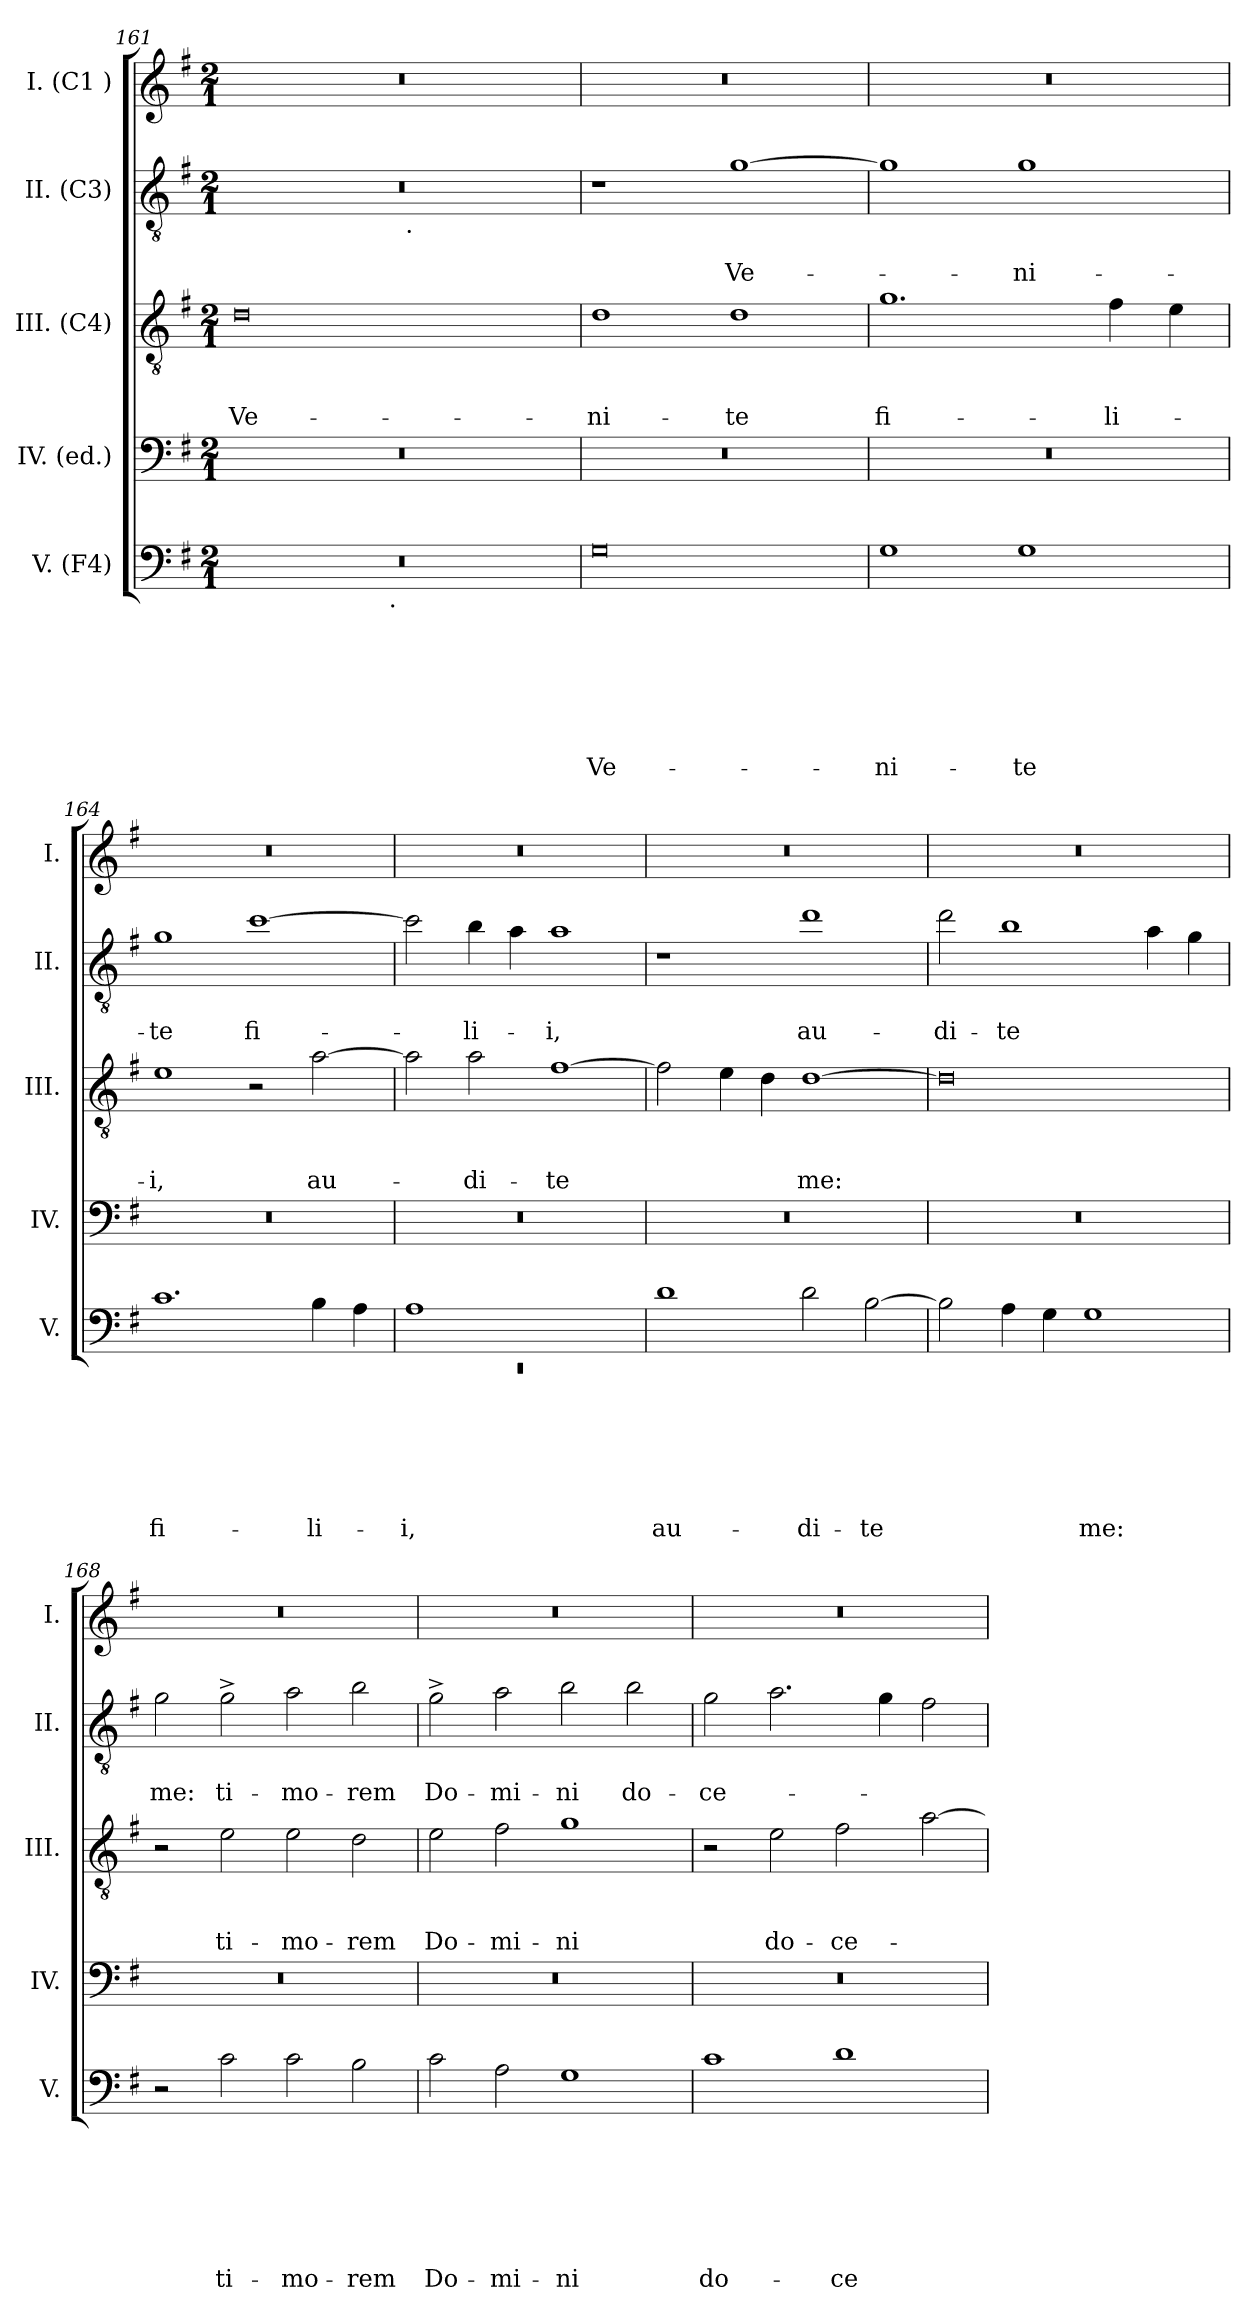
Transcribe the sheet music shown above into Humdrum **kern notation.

**kern	**text	**text	**text	**text	**text	**text	**text	**kern	**kern	**text	**text	**text	**kern	**text	**text	**kern
*part5	*part5	*part5	*part5	*part5	*part5	*part5	*part5	*part4	*part3	*part3	*part3	*part3	*part2	*part2	*part2	*part1
*staff5	*staff5	*staff5	*staff5	*staff5	*staff5	*staff5	*staff5	*staff4	*staff3	*staff3	*staff3	*staff3	*staff2	*staff2	*staff2	*staff1
*I"V. (F4)	*	*	*	*	*	*	*	*I"IV. (ed.)	*I"III. (C4)	*	*	*	*I"II. (C3)	*	*	*I"I. (C1 )
*I'V.	*	*	*	*	*	*	*	*I'IV.	*I'III.	*	*	*	*I'II.	*	*	*I'I.
!!LO:LB:g=z
*clefF4	*	*	*	*	*	*	*	*clefF4	*clefGv2	*	*	*	*clefGv2	*	*	*clefG2
*k[f#]	*	*	*	*	*	*	*	*k[f#]	*k[f#]	*	*	*	*k[f#]	*	*	*k[f#]
*G:	*	*	*	*	*	*	*	*G:	*G:	*	*	*	*G:	*	*	*G:
*M2/1	*	*	*	*	*	*	*	*M2/1	*M2/1	*	*	*	*M2/1	*	*	*M2/1
=161	=161	=161	=161	=161	=161	=161	=161	=161	=161	=161	=161	=161	=161	=161	=161	=161
!	!	!	!	!	!	!	!	!	!	!	!	!LO:LY:b:rj	!	!	!	!
*^	*	*	*	*	*	*	*	*	*	*	*	*	*^	*	*	*
0r	1ryy	.	.	.	.	.	.	.	0r	0d	.	.	Ve-	0r	1ryy	.	.	0r
.	32ryy	.	.	.	.	.	.	.	.	.	.	.	.	.	16ryy	.	.	.
!	!LO:TX:b:t=.	!	!	!	!	!	!	!	!	!	!	!	!	!	!	!	!	!
.	2ryy	.	.	.	.	.	.	.	.	.	.	.	.	.	.	.	.	.
!	!	!	!	!	!	!	!	!	!	!	!	!	!	!	!LO:TX:b:t=.	!	!	!
.	.	.	.	.	.	.	.	.	.	.	.	.	.	.	2...ryy	.	.	.
.	4...ryy	.	.	.	.	.	.	.	.	.	.	.	.	.	.	.	.	.
=162	=162	=162	=162	=162	=162	=162	=162	=162	=162	=162	=162	=162	=162	=162	=162	=162	=162	=162
!	!	!	!	!	!	!	!	!LO:LY:b:rj	!	!	!	!	!LO:LY:b	!	!	!	!	!
*v	*v	*	*	*	*	*	*	*	*	*	*	*	*	*v	*v	*	*	*
0G	.	.	.	.	.	.	Ve-	0r	1d	.	.	-ni-	1r	.	.	0r
!	!	!	!	!	!	!	!	!	!	!	!	!LO:LY:b	!	!	!LO:LY:b	!
.	.	.	.	.	.	.	.	.	1d	.	.	-te	[>1g	.	Ve-	.
=163	=163	=163	=163	=163	=163	=163	=163	=163	=163	=163	=163	=163	=163	=163	=163	=163
!	!	!	!	!	!	!	!LO:LY:b	!	!	!	!	!LO:LY:b	!	!	!	!
1G	.	.	.	.	.	.	-ni-	0r	1.g	.	.	fi-	1g]	.	.	0r
!	!	!	!	!	!	!	!LO:LY:b	!	!	!	!	!	!	!	!LO:LY:b	!
1G	.	.	.	.	.	.	-te	.	.	.	.	.	1g	.	-ni-	.
!	!	!	!	!	!	!	!	!	!	!	!	!LO:LY:b	!	!	!	!
.	.	.	.	.	.	.	.	.	4f#\	.	.	-li-	.	.	.	.
.	.	.	.	.	.	.	.	.	4e\	.	.	.	.	.	.	.
=164	=164	=164	=164	=164	=164	=164	=164	=164	=164	=164	=164	=164	=164	=164	=164	=164
!	!	!	!	!	!	!	!LO:LY:b	!	!	!	!	!LO:LY:b	!	!	!LO:LY:b	!
1.c	.	.	.	.	.	.	fi-	0r	1e	.	.	-i,	1g	.	-te	0r
!	!	!	!	!	!	!	!	!	!	!	!	!	!	!	!LO:LY:b	!
.	.	.	.	.	.	.	.	.	2r	.	.	.	[>1cc	.	fi-	.
!	!	!	!	!	!	!	!LO:LY:b	!	!	!	!	!LO:LY:b	!	!	!	!
4B\	.	.	.	.	.	.	-li-	.	[>2a\	.	.	au-	.	.	.	.
4A\	.	.	.	.	.	.	.	.	.	.	.	.	.	.	.	.
=165	=165	=165	=165	=165	=165	=165	=165	=165	=165	=165	=165	=165	=165	=165	=165	=165
*^	*	*	*	*	*	*	*	*	*	*	*	*	*	*	*	*
!	!LO:N:vis=1	!	!	!	!	!	!	!LO:LY:b	!	!	!	!	!	!	!	!	!
1A	0rEE	.	.	.	.	.	.	-i,	0r	2a\]	.	.	.	2cc\]	.	.	0r
!	!	!	!	!	!	!	!	!	!	!	!	!	!LO:LY:b	!	!	!LO:LY:b	!
.	.	.	.	.	.	.	.	.	.	2a\	.	.	-di-	4b\	.	-li-	.
.	.	.	.	.	.	.	.	.	.	.	.	.	.	4a\	.	.	.
!	!	!	!	!	!	!	!	!	!	!	!	!	!LO:LY:b	!	!	!LO:LY:b	!
1ryy	.	.	.	.	.	.	.	.	.	[>1f#	.	.	-te	1a	.	-i,	.
*v	*v	*	*	*	*	*	*	*	*	*	*	*	*	*	*	*	*
=166	=166	=166	=166	=166	=166	=166	=166	=166	=166	=166	=166	=166	=166	=166	=166	=166
!	!	!	!	!	!	!	!LO:LY:b	!	!	!	!	!	!	!	!	!
1d	.	.	.	.	.	.	au-	0r	2f#\]	.	.	.	1r	.	.	0r
.	.	.	.	.	.	.	.	.	4e\	.	.	.	.	.	.	.
.	.	.	.	.	.	.	.	.	4d\	.	.	.	.	.	.	.
!	!	!	!	!	!	!	!LO:LY:b	!	!	!	!	!LO:LY:b	!	!	!LO:LY:b	!
2d\	.	.	.	.	.	.	-di-	.	[>1d	.	.	me:	1dd	.	au-	.
!	!	!	!	!	!	!	!LO:LY:b	!	!	!	!	!	!	!	!	!
[>2B\	.	.	.	.	.	.	-te	.	.	.	.	.	.	.	.	.
!!LO:PB:g=z
=167	=167	=167	=167	=167	=167	=167	=167	=167	=167	=167	=167	=167	=167	=167	=167	=167
!	!	!	!	!	!	!	!	!	!	!	!	!	!	!	!LO:LY:b	!
2B\]	.	.	.	.	.	.	.	0r	0d]	.	.	.	2dd\	.	-di-	0r
!	!	!	!	!	!	!	!	!	!	!	!	!	!	!	!LO:LY:b	!
4A\	.	.	.	.	.	.	.	.	.	.	.	.	1b	.	-te	.
4G\	.	.	.	.	.	.	.	.	.	.	.	.	.	.	.	.
!	!	!	!	!	!	!	!LO:LY:b	!	!	!	!	!	!	!	!	!
1G	.	.	.	.	.	.	me:	.	.	.	.	.	.	.	.	.
.	.	.	.	.	.	.	.	.	.	.	.	.	4a\	.	.	.
.	.	.	.	.	.	.	.	.	.	.	.	.	4g\	.	.	.
=168	=168	=168	=168	=168	=168	=168	=168	=168	=168	=168	=168	=168	=168	=168	=168	=168
!	!	!	!	!	!	!	!	!	!	!	!	!	!	!	!LO:LY:b	!
2r	.	.	.	.	.	.	.	0r	2r	.	.	.	2g\	.	me:	0r
!	!	!	!	!	!	!	!LO:LY:b	!	!	!	!	!LO:LY:b	!	!	!LO:LY:b	!
2c\	.	.	.	.	.	.	ti-	.	2e\	.	.	ti-	2g^>\	.	ti-	.
!	!	!	!	!	!	!	!LO:LY:b	!	!	!	!	!LO:LY:b	!	!	!LO:LY:b	!
2c\	.	.	.	.	.	.	-mo-	.	2e\	.	.	-mo-	2a\	.	-mo-	.
!	!	!	!	!	!	!	!LO:LY:b	!	!	!	!	!LO:LY:b	!	!	!LO:LY:b	!
2B\	.	.	.	.	.	.	-rem	.	2d\	.	.	-rem	2b\	.	-rem	.
=169	=169	=169	=169	=169	=169	=169	=169	=169	=169	=169	=169	=169	=169	=169	=169	=169
!	!	!	!	!	!	!	!LO:LY:b	!	!	!	!	!LO:LY:b	!	!	!LO:LY:b	!
2c\	.	.	.	.	.	.	Do-	0r	2e\	.	.	Do-	2g^>\	.	Do-	0r
!	!	!	!	!	!	!	!LO:LY:b	!	!	!	!	!LO:LY:b	!	!	!LO:LY:b	!
2A\	.	.	.	.	.	.	-mi-	.	2f#\	.	.	-mi-	2a\	.	-mi-	.
!	!	!	!	!	!	!	!LO:LY:b	!	!	!	!	!LO:LY:b	!	!	!LO:LY:b	!
1G	.	.	.	.	.	.	-ni	.	1g	.	.	-ni	2b\	.	-ni	.
!	!	!	!	!	!	!	!	!	!	!	!	!	!	!	!LO:LY:b	!
.	.	.	.	.	.	.	.	.	.	.	.	.	2b\	.	do-	.
=170	=170	=170	=170	=170	=170	=170	=170	=170	=170	=170	=170	=170	=170	=170	=170	=170
!	!	!	!	!	!	!	!LO:LY:b	!	!	!	!	!	!	!	!LO:LY:b	!
1c	.	.	.	.	.	.	do-	0r	2r	.	.	.	2g\	.	-ce-	0r
!	!	!	!	!	!	!	!	!	!	!	!	!LO:LY:b	!	!	!	!
.	.	.	.	.	.	.	.	.	2e\	.	.	do-	2.a\	.	.	.
!	!	!	!	!	!	!	!LO:LY:b	!	!	!	!	!LO:LY:b	!	!	!	!
1d	.	.	.	.	.	.	-ce-	.	2f#\	.	.	-ce-	.	.	.	.
.	.	.	.	.	.	.	.	.	.	.	.	.	4g\	.	.	.
.	.	.	.	.	.	.	.	.	[>2a\	.	.	.	2f#\	.	.	.
=	=	=	=	=	=	=	=	=	=	=	=	=	=	=	=	=
*-	*-	*-	*-	*-	*-	*-	*-	*-	*-	*-	*-	*-	*-	*-	*-	*-
